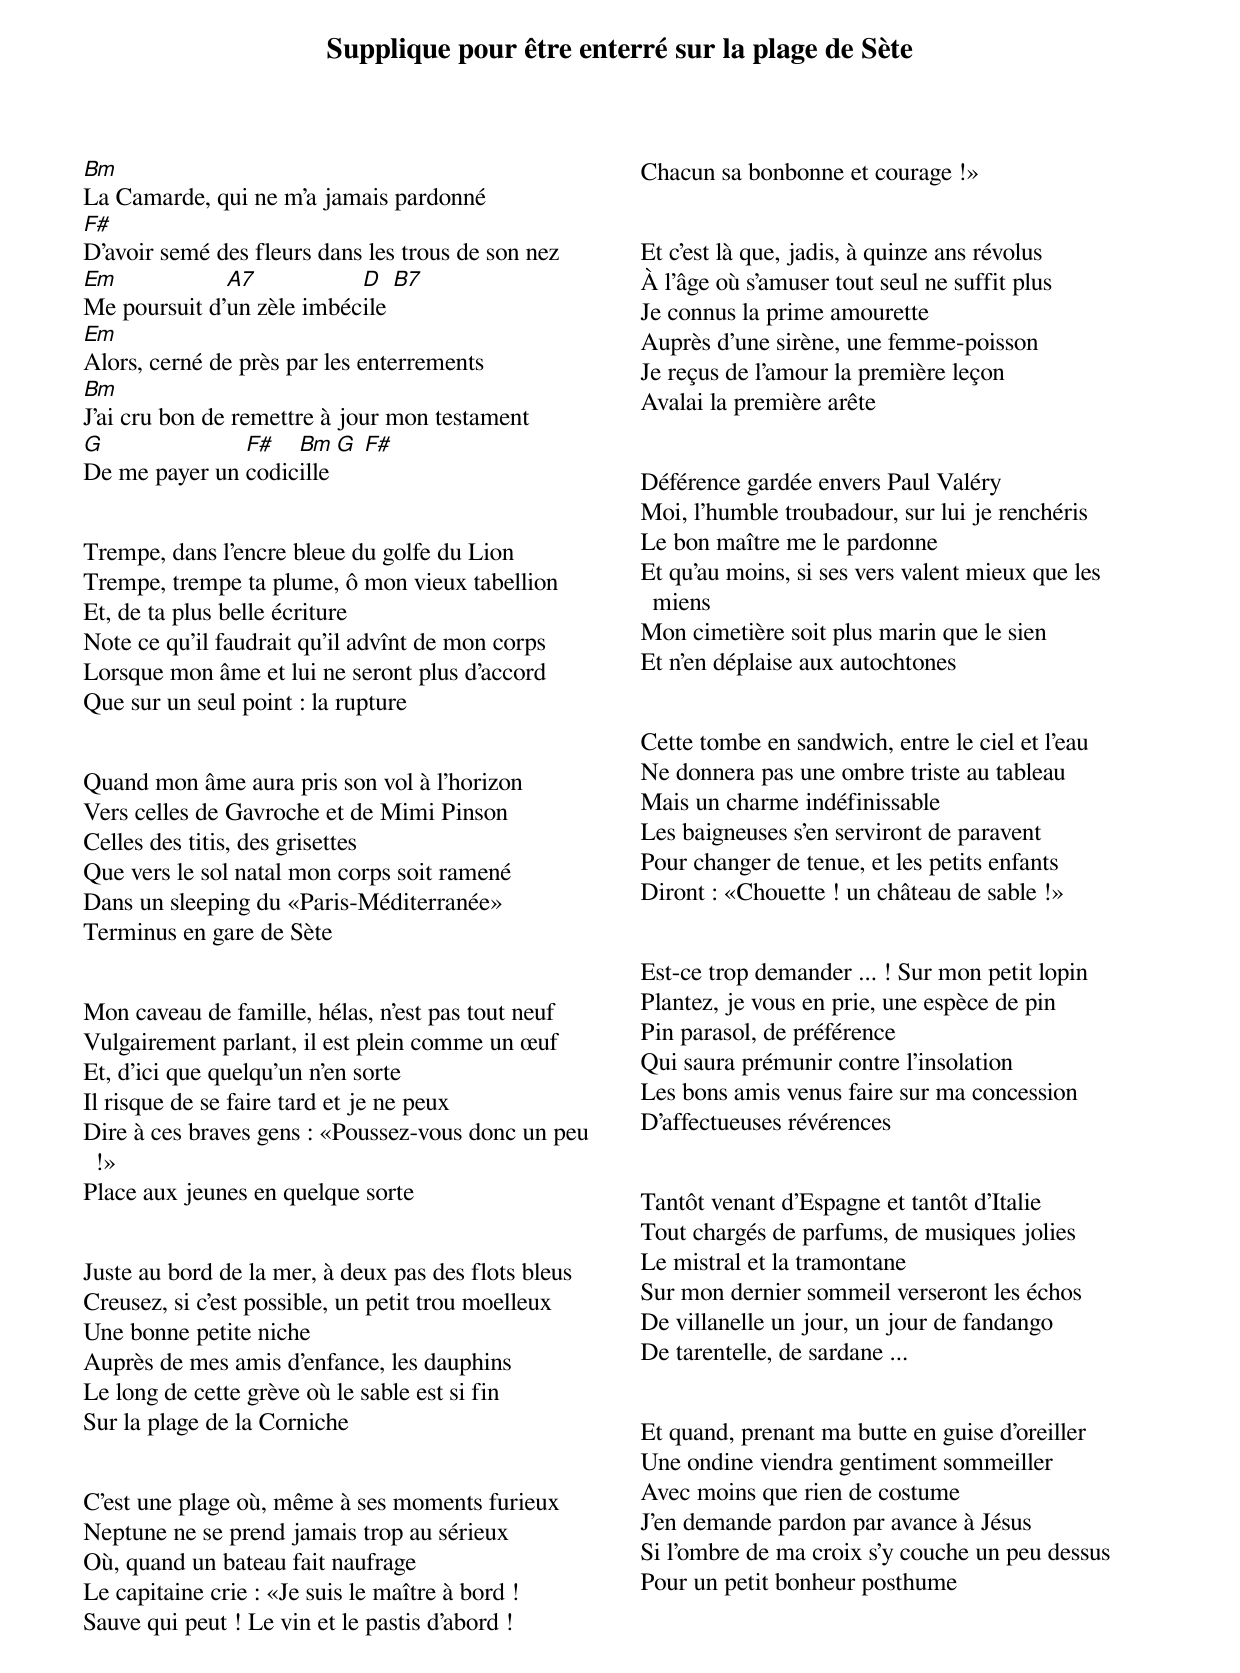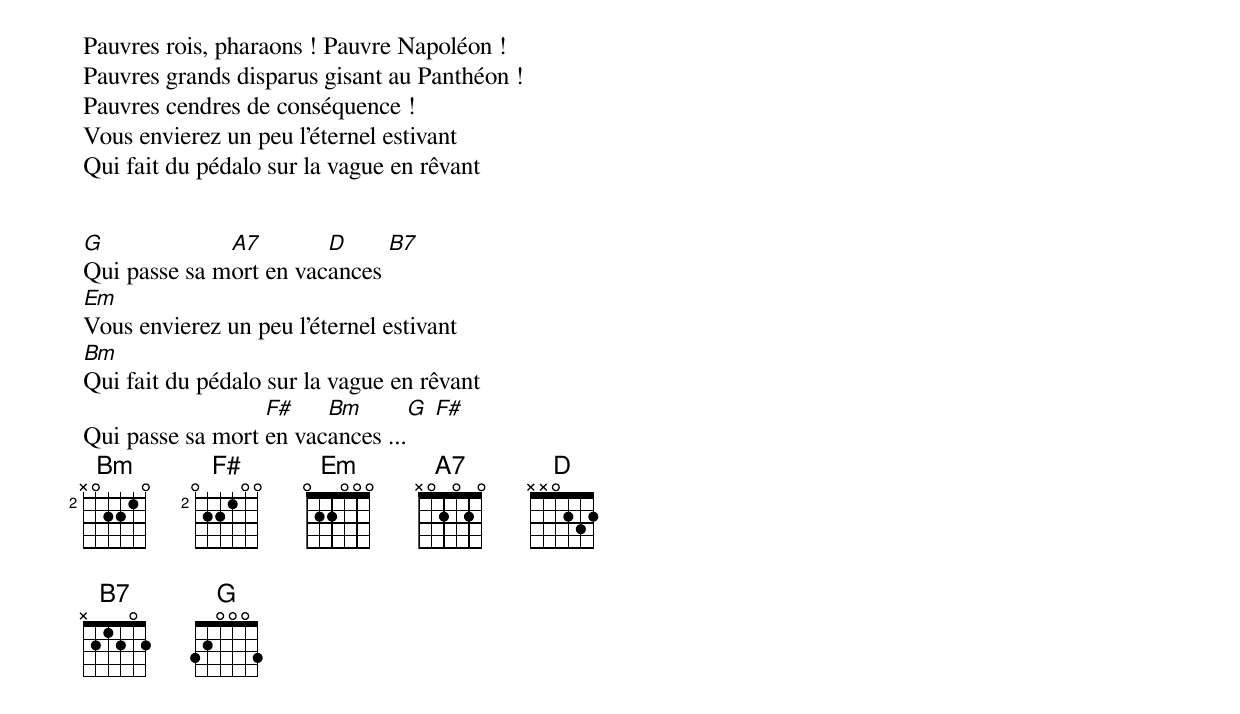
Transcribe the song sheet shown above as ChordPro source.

{title: Supplique pour être enterré sur la plage de Sète}
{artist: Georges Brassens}
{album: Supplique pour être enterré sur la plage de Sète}
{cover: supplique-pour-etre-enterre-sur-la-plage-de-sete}
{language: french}
{columns: 2}
{define: Bm base-fret 2 frets X 0 2 2 1 0}
{define: F# base-fret 2 frets 0 2 2 1 0 0}
{define: Em frets 0 2 2 0 0 0}
{define: A7 frets X 0 2 0 2 0}
{define: D frets X X 0 2 3 2}
{define: B7 frets X 2 1 2 0 2}
{define: G frets 3 2 0 0 0 3}


[Bm]La Camarde, qui ne m'a jamais pardonné
[F#]D'avoir semé des fleurs dans les trous de son nez
[Em]Me poursuit d'[A7]un zèle imbéc[D]ile [B7]
[Em]Alors, cerné de près par les enterrements
[Bm]J'ai cru bon de remettre à jour mon testament
[G]De me payer un [F#]codic[Bm]ille [G] [F#]


Trempe, dans l'encre bleue du golfe du Lion
Trempe, trempe ta plume, ô mon vieux tabellion
Et, de ta plus belle écriture
Note ce qu'il faudrait qu'il advînt de mon corps
Lorsque mon âme et lui ne seront plus d'accord
Que sur un seul point : la rupture


Quand mon âme aura pris son vol à l'horizon
Vers celles de Gavroche et de Mimi Pinson
Celles des titis, des grisettes
Que vers le sol natal mon corps soit ramené
Dans un sleeping du «Paris-Méditerranée»
Terminus en gare de Sète


Mon caveau de famille, hélas, n'est pas tout neuf
Vulgairement parlant, il est plein comme un œuf
Et, d'ici que quelqu'un n'en sorte
Il risque de se faire tard et je ne peux
Dire à ces braves gens : «Poussez-vous donc un peu !»
Place aux jeunes en quelque sorte


Juste au bord de la mer, à deux pas des flots bleus
Creusez, si c'est possible, un petit trou moelleux
Une bonne petite niche
Auprès de mes amis d'enfance, les dauphins
Le long de cette grève où le sable est si fin
Sur la plage de la Corniche


C'est une plage où, même à ses moments furieux
Neptune ne se prend jamais trop au sérieux
Où, quand un bateau fait naufrage
Le capitaine crie : «Je suis le maître à bord !
Sauve qui peut ! Le vin et le pastis d'abord !
Chacun sa bonbonne et courage !»


Et c'est là que, jadis, à quinze ans révolus
À l'âge où s'amuser tout seul ne suffit plus
Je connus la prime amourette
Auprès d'une sirène, une femme-poisson
Je reçus de l'amour la première leçon
Avalai la première arête


Déférence gardée envers Paul Valéry
Moi, l'humble troubadour, sur lui je renchéris
Le bon maître me le pardonne
Et qu'au moins, si ses vers valent mieux que les miens
Mon cimetière soit plus marin que le sien
Et n'en déplaise aux autochtones


Cette tombe en sandwich, entre le ciel et l'eau
Ne donnera pas une ombre triste au tableau
Mais un charme indéfinissable
Les baigneuses s'en serviront de paravent
Pour changer de tenue, et les petits enfants
Diront : «Chouette ! un château de sable !»


Est-ce trop demander ... ! Sur mon petit lopin
Plantez, je vous en prie, une espèce de pin
Pin parasol, de préférence
Qui saura prémunir contre l'insolation
Les bons amis venus faire sur ma concession
D'affectueuses révérences


Tantôt venant d'Espagne et tantôt d'Italie
Tout chargés de parfums, de musiques jolies
Le mistral et la tramontane
Sur mon dernier sommeil verseront les échos
De villanelle un jour, un jour de fandango
De tarentelle, de sardane ...


Et quand, prenant ma butte en guise d'oreiller
Une ondine viendra gentiment sommeiller
Avec moins que rien de costume
J'en demande pardon par avance à Jésus
Si l'ombre de ma croix s'y couche un peu dessus
Pour un petit bonheur posthume


Pauvres rois, pharaons ! Pauvre Napoléon !
Pauvres grands disparus gisant au Panthéon !
Pauvres cendres de conséquence !
Vous envierez un peu l'éternel estivant
Qui fait du pédalo sur la vague en rêvant


[G]Qui passe sa m[A7]ort en vac[D]ances [B7]
[Em]Vous envierez un peu l'éternel estivant
[Bm]Qui fait du pédalo sur la vague en rêvant
Qui passe sa mort [F#]en vac[Bm]ances ...[G] [F#]
